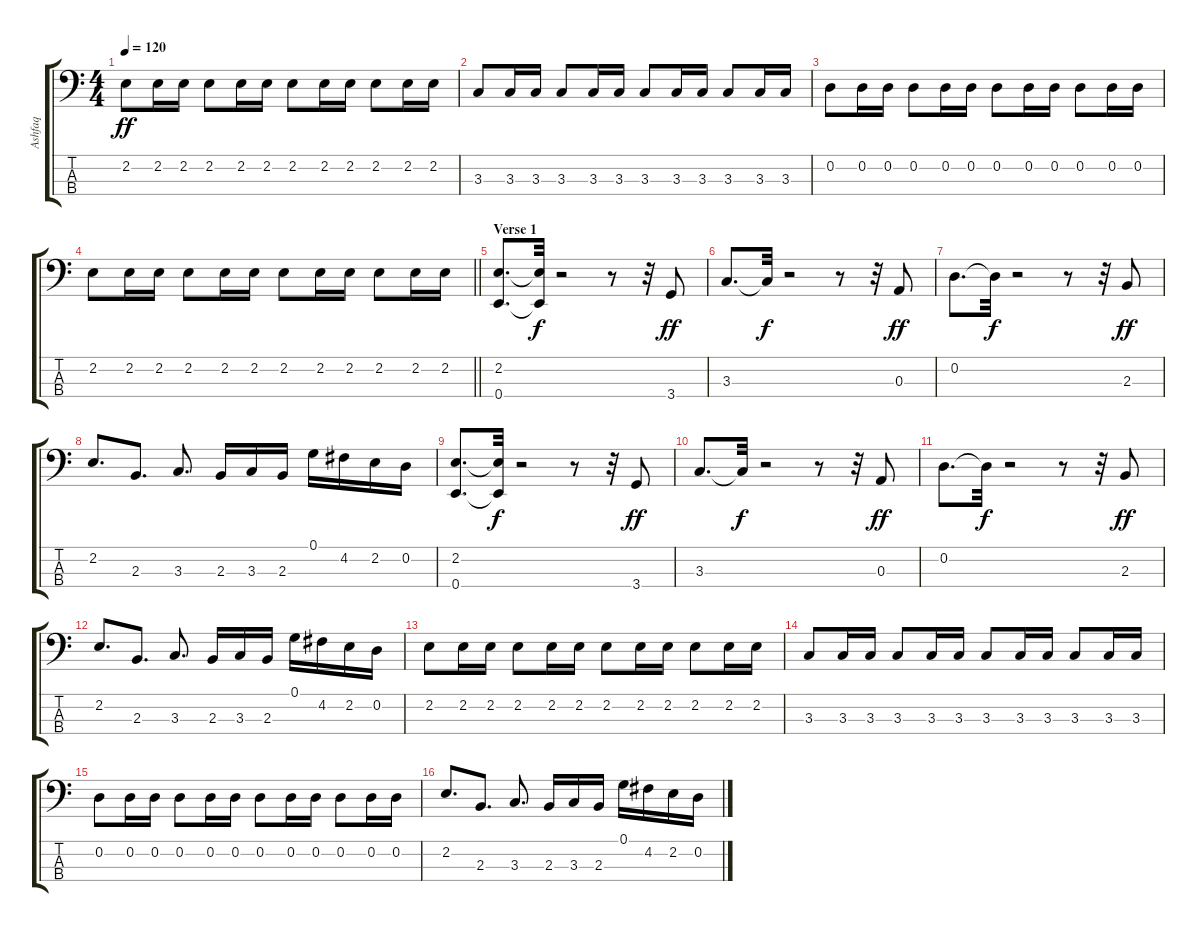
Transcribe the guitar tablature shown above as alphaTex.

\track ("Ashfaq" "Ashfaq") {instrument electricbassfinger}
\staff {score tabs}
\tuning (G2 D2 A1 E1) {hide}
\ts (4 4)
\tempo 120
\clef f4
\ks c
2.2.8{dy ff} 2.2.16 2.2.16 2.2.8 2.2.16 2.2.16 2.2.8 2.2.16 2.2.16 2.2.8 2.2.16 2.2.16 |
3.3.8 3.3.16 3.3.16 3.3.8 3.3.16 3.3.16 3.3.8 3.3.16 3.3.16 3.3.8 3.3.16 3.3.16 |
0.2.8 0.2.16 0.2.16 0.2.8 0.2.16 0.2.16 0.2.8 0.2.16 0.2.16 0.2.8 0.2.16 0.2.16 |
\barLineRight lightlight
2.2.8 2.2.16 2.2.16 2.2.8 2.2.16 2.2.16 2.2.8 2.2.16 2.2.16 2.2.8 2.2.16 2.2.16 |
\section ("" "Verse 1")
(2.2 0.4).8{d} (2.2{t} 0.4{t}).32{dy f} r.2 r.8 r.32 3.4.8{dy ff} |
3.3.8{d} 3.3{t}.32{dy f} r.2 r.8 r.32 0.3.8{dy ff} |
0.2.8{d} 0.2{t}.32{dy f} r.2 r.8 r.32 2.3.8{dy ff} |
2.2.8{d} 2.3.8{d} 3.3.8{d} 2.3.16 3.3.16 2.3.16 0.1.16 4.2.16 2.2.16 0.2.16 |
(2.2 0.4).8{d} (2.2{t} 0.4{t}).32{dy f} r.2 r.8 r.32 3.4.8{dy ff} |
3.3.8{d} 3.3{t}.32{dy f} r.2 r.8 r.32 0.3.8{dy ff} |
0.2.8{d} 0.2{t}.32{dy f} r.2 r.8 r.32 2.3.8{dy ff} |
2.2.8{d} 2.3.8{d} 3.3.8{d} 2.3.16 3.3.16 2.3.16 0.1.16 4.2.16 2.2.16 0.2.16 |
2.2.8 2.2.16 2.2.16 2.2.8 2.2.16 2.2.16 2.2.8 2.2.16 2.2.16 2.2.8 2.2.16 2.2.16 |
3.3.8 3.3.16 3.3.16 3.3.8 3.3.16 3.3.16 3.3.8 3.3.16 3.3.16 3.3.8 3.3.16 3.3.16 |
0.2.8 0.2.16 0.2.16 0.2.8 0.2.16 0.2.16 0.2.8 0.2.16 0.2.16 0.2.8 0.2.16 0.2.16 |
2.2.8{d} 2.3.8{d} 3.3.8{d} 2.3.16 3.3.16 2.3.16 0.1.16 4.2.16 2.2.16 0.2.16
